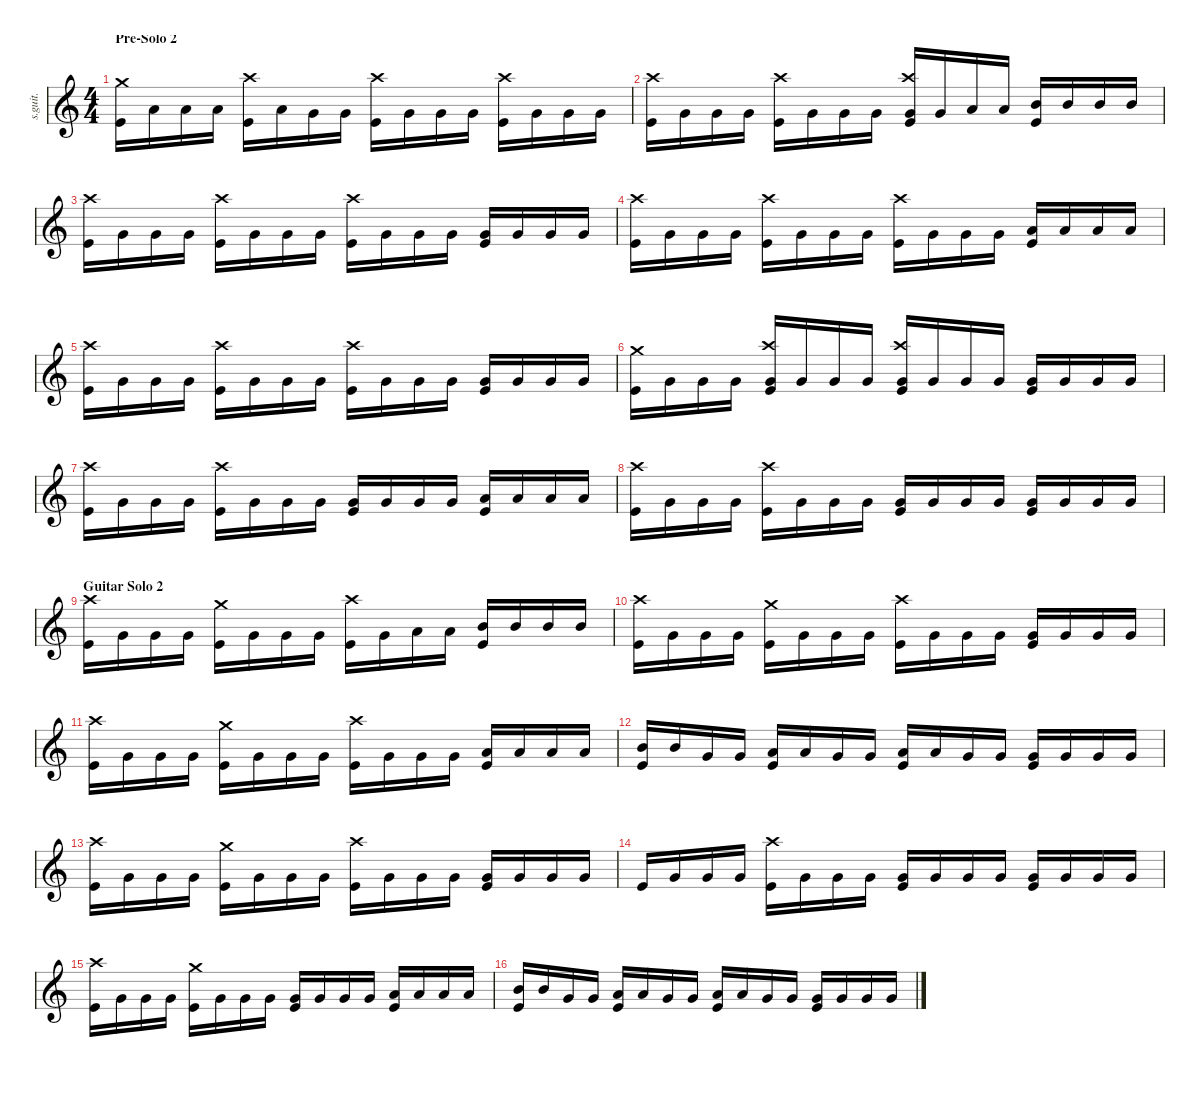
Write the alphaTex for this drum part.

\defaultSystemsLayout 4
\hideDynamics
\bracketExtendMode nobrackets
\track ("Bill Ward - Drums" "s.guit.") {instrument percussion}
\staff {score}
\articulation defaults
\ts (4 4)
\section ("" "Pre-Solo 2")
\tempo (157 hide)
\clef g2
\ks c
("Crash medium (hit)" "Kick (hit)").16{lyrics (0 "") lyrics (1 "") lyrics (2 "") lyrics (3 "") lyrics (4 "") dy f} "Low Tom (hit)".16{lyrics (0 "") lyrics (1 "") lyrics (2 "") lyrics (3 "") lyrics (4 "")} "Low Tom (hit)".16{lyrics (0 "") lyrics (1 "") lyrics (2 "") lyrics (3 "") lyrics (4 "")} "Low Tom (hit)".16{lyrics (0 "") lyrics (1 "") lyrics (2 "") lyrics (3 "") lyrics (4 "")} ("Crash high (hit)" "Kick (hit)").16{lyrics (0 "") lyrics (1 "") lyrics (2 "") lyrics (3 "") lyrics (4 "")} "Low Tom (hit)".16{lyrics (0 "") lyrics (1 "") lyrics (2 "") lyrics (3 "") lyrics (4 "")} "Very Low Tom (hit)".16{lyrics (0 "") lyrics (1 "") lyrics (2 "") lyrics (3 "") lyrics (4 "")} "Very Low Tom (hit)".16{lyrics (0 "") lyrics (1 "") lyrics (2 "") lyrics (3 "") lyrics (4 "")} ("Crash high (hit)" "Kick (hit)").16{lyrics (0 "") lyrics (1 "") lyrics (2 "") lyrics (3 "") lyrics (4 "")} "Very Low Tom (hit)".16{lyrics (0 "") lyrics (1 "") lyrics (2 "") lyrics (3 "") lyrics (4 "")} "Very Low Tom (hit)".16{lyrics (0 "") lyrics (1 "") lyrics (2 "") lyrics (3 "") lyrics (4 "")} "Very Low Tom (hit)".16{lyrics (0 "") lyrics (1 "") lyrics (2 "") lyrics (3 "") lyrics (4 "")} ("Crash high (hit)" "Kick (hit)").16{lyrics (0 "") lyrics (1 "") lyrics (2 "") lyrics (3 "") lyrics (4 "")} "Very Low Tom (hit)".16{lyrics (0 "") lyrics (1 "") lyrics (2 "") lyrics (3 "") lyrics (4 "")} "Very Low Tom (hit)".16{lyrics (0 "") lyrics (1 "") lyrics (2 "") lyrics (3 "") lyrics (4 "")} "Very Low Tom (hit)".16{lyrics (0 "") lyrics (1 "") lyrics (2 "") lyrics (3 "") lyrics (4 "")} |
("Crash high (hit)" "Kick (hit)").16{lyrics (0 "") lyrics (1 "") lyrics (2 "") lyrics (3 "") lyrics (4 "")} "Very Low Tom (hit)".16{lyrics (0 "") lyrics (1 "") lyrics (2 "") lyrics (3 "") lyrics (4 "")} "Very Low Tom (hit)".16{lyrics (0 "") lyrics (1 "") lyrics (2 "") lyrics (3 "") lyrics (4 "")} "Very Low Tom (hit)".16{lyrics (0 "") lyrics (1 "") lyrics (2 "") lyrics (3 "") lyrics (4 "")} ("Crash high (hit)" "Kick (hit)").16{lyrics (0 "") lyrics (1 "") lyrics (2 "") lyrics (3 "") lyrics (4 "")} "Very Low Tom (hit)".16{lyrics (0 "") lyrics (1 "") lyrics (2 "") lyrics (3 "") lyrics (4 "")} "Very Low Tom (hit)".16{lyrics (0 "") lyrics (1 "") lyrics (2 "") lyrics (3 "") lyrics (4 "")} "Very Low Tom (hit)".16{lyrics (0 "") lyrics (1 "") lyrics (2 "") lyrics (3 "") lyrics (4 "")} ("Crash high (hit)" "Very Low Tom (hit)" "Kick (hit)").16{lyrics (0 "") lyrics (1 "") lyrics (2 "") lyrics (3 "") lyrics (4 "")} "Very Low Tom (hit)".16{lyrics (0 "") lyrics (1 "") lyrics (2 "") lyrics (3 "") lyrics (4 "")} "Low Tom (hit)".16{lyrics (0 "") lyrics (1 "") lyrics (2 "") lyrics (3 "") lyrics (4 "")} "Low Tom (hit)".16{lyrics (0 "") lyrics (1 "") lyrics (2 "") lyrics (3 "") lyrics (4 "")} ("Mid Tom (hit)" "Kick (hit)").16{lyrics (0 "") lyrics (1 "") lyrics (2 "") lyrics (3 "") lyrics (4 "")} "Mid Tom (hit)".16{lyrics (0 "") lyrics (1 "") lyrics (2 "") lyrics (3 "") lyrics (4 "")} "Mid Tom (hit)".16{lyrics (0 "") lyrics (1 "") lyrics (2 "") lyrics (3 "") lyrics (4 "")} "Mid Tom (hit)".16{lyrics (0 "") lyrics (1 "") lyrics (2 "") lyrics (3 "") lyrics (4 "")} |
("Crash high (hit)" "Kick (hit)").16{lyrics (0 "") lyrics (1 "") lyrics (2 "") lyrics (3 "") lyrics (4 "")} "Very Low Tom (hit)".16{lyrics (0 "") lyrics (1 "") lyrics (2 "") lyrics (3 "") lyrics (4 "")} "Very Low Tom (hit)".16{lyrics (0 "") lyrics (1 "") lyrics (2 "") lyrics (3 "") lyrics (4 "")} "Very Low Tom (hit)".16{lyrics (0 "") lyrics (1 "") lyrics (2 "") lyrics (3 "") lyrics (4 "")} ("Crash high (hit)" "Kick (hit)").16{lyrics (0 "") lyrics (1 "") lyrics (2 "") lyrics (3 "") lyrics (4 "")} "Very Low Tom (hit)".16{lyrics (0 "") lyrics (1 "") lyrics (2 "") lyrics (3 "") lyrics (4 "")} "Very Low Tom (hit)".16{lyrics (0 "") lyrics (1 "") lyrics (2 "") lyrics (3 "") lyrics (4 "")} "Very Low Tom (hit)".16{lyrics (0 "") lyrics (1 "") lyrics (2 "") lyrics (3 "") lyrics (4 "")} ("Crash high (hit)" "Kick (hit)").16{lyrics (0 "") lyrics (1 "") lyrics (2 "") lyrics (3 "") lyrics (4 "")} "Very Low Tom (hit)".16{lyrics (0 "") lyrics (1 "") lyrics (2 "") lyrics (3 "") lyrics (4 "")} "Very Low Tom (hit)".16{lyrics (0 "") lyrics (1 "") lyrics (2 "") lyrics (3 "") lyrics (4 "")} "Very Low Tom (hit)".16{lyrics (0 "") lyrics (1 "") lyrics (2 "") lyrics (3 "") lyrics (4 "")} ("Very Low Tom (hit)" "Kick (hit)").16{lyrics (0 "") lyrics (1 "") lyrics (2 "") lyrics (3 "") lyrics (4 "")} "Very Low Tom (hit)".16{lyrics (0 "") lyrics (1 "") lyrics (2 "") lyrics (3 "") lyrics (4 "")} "Very Low Tom (hit)".16{lyrics (0 "") lyrics (1 "") lyrics (2 "") lyrics (3 "") lyrics (4 "")} "Very Low Tom (hit)".16{lyrics (0 "") lyrics (1 "") lyrics (2 "") lyrics (3 "") lyrics (4 "")} |
("Crash high (hit)" "Kick (hit)").16{lyrics (0 "") lyrics (1 "") lyrics (2 "") lyrics (3 "") lyrics (4 "")} "Very Low Tom (hit)".16{lyrics (0 "") lyrics (1 "") lyrics (2 "") lyrics (3 "") lyrics (4 "")} "Very Low Tom (hit)".16{lyrics (0 "") lyrics (1 "") lyrics (2 "") lyrics (3 "") lyrics (4 "")} "Very Low Tom (hit)".16{lyrics (0 "") lyrics (1 "") lyrics (2 "") lyrics (3 "") lyrics (4 "")} ("Crash high (hit)" "Kick (hit)").16{lyrics (0 "") lyrics (1 "") lyrics (2 "") lyrics (3 "") lyrics (4 "")} "Very Low Tom (hit)".16{lyrics (0 "") lyrics (1 "") lyrics (2 "") lyrics (3 "") lyrics (4 "")} "Very Low Tom (hit)".16{lyrics (0 "") lyrics (1 "") lyrics (2 "") lyrics (3 "") lyrics (4 "")} "Very Low Tom (hit)".16{lyrics (0 "") lyrics (1 "") lyrics (2 "") lyrics (3 "") lyrics (4 "")} ("Crash high (hit)" "Kick (hit)").16{lyrics (0 "") lyrics (1 "") lyrics (2 "") lyrics (3 "") lyrics (4 "")} "Very Low Tom (hit)".16{lyrics (0 "") lyrics (1 "") lyrics (2 "") lyrics (3 "") lyrics (4 "")} "Very Low Tom (hit)".16{lyrics (0 "") lyrics (1 "") lyrics (2 "") lyrics (3 "") lyrics (4 "")} "Very Low Tom (hit)".16{lyrics (0 "") lyrics (1 "") lyrics (2 "") lyrics (3 "") lyrics (4 "")} ("Low Tom (hit)" "Kick (hit)").16{lyrics (0 "") lyrics (1 "") lyrics (2 "") lyrics (3 "") lyrics (4 "")} "Low Tom (hit)".16{lyrics (0 "") lyrics (1 "") lyrics (2 "") lyrics (3 "") lyrics (4 "")} "Low Tom (hit)".16{lyrics (0 "") lyrics (1 "") lyrics (2 "") lyrics (3 "") lyrics (4 "")} "Low Tom (hit)".16{lyrics (0 "") lyrics (1 "") lyrics (2 "") lyrics (3 "") lyrics (4 "")} |
("Crash high (hit)" "Kick (hit)").16{lyrics (0 "") lyrics (1 "") lyrics (2 "") lyrics (3 "") lyrics (4 "")} "Very Low Tom (hit)".16{lyrics (0 "") lyrics (1 "") lyrics (2 "") lyrics (3 "") lyrics (4 "")} "Very Low Tom (hit)".16{lyrics (0 "") lyrics (1 "") lyrics (2 "") lyrics (3 "") lyrics (4 "")} "Very Low Tom (hit)".16{lyrics (0 "") lyrics (1 "") lyrics (2 "") lyrics (3 "") lyrics (4 "")} ("Crash high (hit)" "Kick (hit)").16{lyrics (0 "") lyrics (1 "") lyrics (2 "") lyrics (3 "") lyrics (4 "")} "Very Low Tom (hit)".16{lyrics (0 "") lyrics (1 "") lyrics (2 "") lyrics (3 "") lyrics (4 "")} "Very Low Tom (hit)".16{lyrics (0 "") lyrics (1 "") lyrics (2 "") lyrics (3 "") lyrics (4 "")} "Very Low Tom (hit)".16{lyrics (0 "") lyrics (1 "") lyrics (2 "") lyrics (3 "") lyrics (4 "")} ("Crash high (hit)" "Kick (hit)").16{lyrics (0 "") lyrics (1 "") lyrics (2 "") lyrics (3 "") lyrics (4 "")} "Very Low Tom (hit)".16{lyrics (0 "") lyrics (1 "") lyrics (2 "") lyrics (3 "") lyrics (4 "")} "Very Low Tom (hit)".16{lyrics (0 "") lyrics (1 "") lyrics (2 "") lyrics (3 "") lyrics (4 "")} "Very Low Tom (hit)".16{lyrics (0 "") lyrics (1 "") lyrics (2 "") lyrics (3 "") lyrics (4 "")} ("Very Low Tom (hit)" "Kick (hit)").16{lyrics (0 "") lyrics (1 "") lyrics (2 "") lyrics (3 "") lyrics (4 "")} "Very Low Tom (hit)".16{lyrics (0 "") lyrics (1 "") lyrics (2 "") lyrics (3 "") lyrics (4 "")} "Very Low Tom (hit)".16{lyrics (0 "") lyrics (1 "") lyrics (2 "") lyrics (3 "") lyrics (4 "")} "Very Low Tom (hit)".16{lyrics (0 "") lyrics (1 "") lyrics (2 "") lyrics (3 "") lyrics (4 "")} |
("Crash medium (hit)" "Kick (hit)").16{lyrics (0 "") lyrics (1 "") lyrics (2 "") lyrics (3 "") lyrics (4 "")} "Very Low Tom (hit)".16{lyrics (0 "") lyrics (1 "") lyrics (2 "") lyrics (3 "") lyrics (4 "")} "Very Low Tom (hit)".16{lyrics (0 "") lyrics (1 "") lyrics (2 "") lyrics (3 "") lyrics (4 "")} "Very Low Tom (hit)".16{lyrics (0 "") lyrics (1 "") lyrics (2 "") lyrics (3 "") lyrics (4 "")} ("Crash high (hit)" "Very Low Tom (hit)" "Kick (hit)").16{lyrics (0 "") lyrics (1 "") lyrics (2 "") lyrics (3 "") lyrics (4 "")} "Very Low Tom (hit)".16{lyrics (0 "") lyrics (1 "") lyrics (2 "") lyrics (3 "") lyrics (4 "")} "Very Low Tom (hit)".16{lyrics (0 "") lyrics (1 "") lyrics (2 "") lyrics (3 "") lyrics (4 "")} "Very Low Tom (hit)".16{lyrics (0 "") lyrics (1 "") lyrics (2 "") lyrics (3 "") lyrics (4 "")} ("Crash high (hit)" "Very Low Tom (hit)" "Kick (hit)").16{lyrics (0 "") lyrics (1 "") lyrics (2 "") lyrics (3 "") lyrics (4 "")} "Very Low Tom (hit)".16{lyrics (0 "") lyrics (1 "") lyrics (2 "") lyrics (3 "") lyrics (4 "")} "Very Low Tom (hit)".16{lyrics (0 "") lyrics (1 "") lyrics (2 "") lyrics (3 "") lyrics (4 "")} "Very Low Tom (hit)".16{lyrics (0 "") lyrics (1 "") lyrics (2 "") lyrics (3 "") lyrics (4 "")} ("Very Low Tom (hit)" "Kick (hit)").16{lyrics (0 "") lyrics (1 "") lyrics (2 "") lyrics (3 "") lyrics (4 "")} "Very Low Tom (hit)".16{lyrics (0 "") lyrics (1 "") lyrics (2 "") lyrics (3 "") lyrics (4 "")} "Very Low Tom (hit)".16{lyrics (0 "") lyrics (1 "") lyrics (2 "") lyrics (3 "") lyrics (4 "")} "Very Low Tom (hit)".16{lyrics (0 "") lyrics (1 "") lyrics (2 "") lyrics (3 "") lyrics (4 "")} |
("Crash high (hit)" "Kick (hit)").16{lyrics (0 "") lyrics (1 "") lyrics (2 "") lyrics (3 "") lyrics (4 "")} "Very Low Tom (hit)".16{lyrics (0 "") lyrics (1 "") lyrics (2 "") lyrics (3 "") lyrics (4 "")} "Very Low Tom (hit)".16{lyrics (0 "") lyrics (1 "") lyrics (2 "") lyrics (3 "") lyrics (4 "")} "Very Low Tom (hit)".16{lyrics (0 "") lyrics (1 "") lyrics (2 "") lyrics (3 "") lyrics (4 "")} ("Crash high (hit)" "Kick (hit)").16{lyrics (0 "") lyrics (1 "") lyrics (2 "") lyrics (3 "") lyrics (4 "")} "Very Low Tom (hit)".16{lyrics (0 "") lyrics (1 "") lyrics (2 "") lyrics (3 "") lyrics (4 "")} "Very Low Tom (hit)".16{lyrics (0 "") lyrics (1 "") lyrics (2 "") lyrics (3 "") lyrics (4 "")} "Very Low Tom (hit)".16{lyrics (0 "") lyrics (1 "") lyrics (2 "") lyrics (3 "") lyrics (4 "")} ("Very Low Tom (hit)" "Kick (hit)").16{lyrics (0 "") lyrics (1 "") lyrics (2 "") lyrics (3 "") lyrics (4 "")} "Very Low Tom (hit)".16{lyrics (0 "") lyrics (1 "") lyrics (2 "") lyrics (3 "") lyrics (4 "")} "Very Low Tom (hit)".16{lyrics (0 "") lyrics (1 "") lyrics (2 "") lyrics (3 "") lyrics (4 "")} "Very Low Tom (hit)".16{lyrics (0 "") lyrics (1 "") lyrics (2 "") lyrics (3 "") lyrics (4 "")} ("Low Tom (hit)" "Kick (hit)").16{lyrics (0 "") lyrics (1 "") lyrics (2 "") lyrics (3 "") lyrics (4 "")} "Low Tom (hit)".16{lyrics (0 "") lyrics (1 "") lyrics (2 "") lyrics (3 "") lyrics (4 "")} "Low Tom (hit)".16{lyrics (0 "") lyrics (1 "") lyrics (2 "") lyrics (3 "") lyrics (4 "")} "Low Tom (hit)".16{lyrics (0 "") lyrics (1 "") lyrics (2 "") lyrics (3 "") lyrics (4 "")} |
("Crash high (hit)" "Kick (hit)").16{lyrics (0 "") lyrics (1 "") lyrics (2 "") lyrics (3 "") lyrics (4 "")} "Very Low Tom (hit)".16{lyrics (0 "") lyrics (1 "") lyrics (2 "") lyrics (3 "") lyrics (4 "")} "Very Low Tom (hit)".16{lyrics (0 "") lyrics (1 "") lyrics (2 "") lyrics (3 "") lyrics (4 "")} "Very Low Tom (hit)".16{lyrics (0 "") lyrics (1 "") lyrics (2 "") lyrics (3 "") lyrics (4 "")} ("Crash high (hit)" "Kick (hit)").16{lyrics (0 "") lyrics (1 "") lyrics (2 "") lyrics (3 "") lyrics (4 "")} "Very Low Tom (hit)".16{lyrics (0 "") lyrics (1 "") lyrics (2 "") lyrics (3 "") lyrics (4 "")} "Very Low Tom (hit)".16{lyrics (0 "") lyrics (1 "") lyrics (2 "") lyrics (3 "") lyrics (4 "")} "Very Low Tom (hit)".16{lyrics (0 "") lyrics (1 "") lyrics (2 "") lyrics (3 "") lyrics (4 "")} ("Very Low Tom (hit)" "Kick (hit)").16{lyrics (0 "") lyrics (1 "") lyrics (2 "") lyrics (3 "") lyrics (4 "")} "Very Low Tom (hit)".16{lyrics (0 "") lyrics (1 "") lyrics (2 "") lyrics (3 "") lyrics (4 "")} "Very Low Tom (hit)".16{lyrics (0 "") lyrics (1 "") lyrics (2 "") lyrics (3 "") lyrics (4 "")} "Very Low Tom (hit)".16{lyrics (0 "") lyrics (1 "") lyrics (2 "") lyrics (3 "") lyrics (4 "")} ("Very Low Tom (hit)" "Kick (hit)").16{lyrics (0 "") lyrics (1 "") lyrics (2 "") lyrics (3 "") lyrics (4 "")} "Very Low Tom (hit)".16{lyrics (0 "") lyrics (1 "") lyrics (2 "") lyrics (3 "") lyrics (4 "")} "Very Low Tom (hit)".16{lyrics (0 "") lyrics (1 "") lyrics (2 "") lyrics (3 "") lyrics (4 "")} "Very Low Tom (hit)".16{lyrics (0 "") lyrics (1 "") lyrics (2 "") lyrics (3 "") lyrics (4 "")} |
\section ("" "Guitar Solo 2")
("Crash high (hit)" "Kick (hit)").16{lyrics (0 "") lyrics (1 "") lyrics (2 "") lyrics (3 "") lyrics (4 "")} "Very Low Tom (hit)".16{lyrics (0 "") lyrics (1 "") lyrics (2 "") lyrics (3 "") lyrics (4 "")} "Very Low Tom (hit)".16{lyrics (0 "") lyrics (1 "") lyrics (2 "") lyrics (3 "") lyrics (4 "")} "Very Low Tom (hit)".16{lyrics (0 "") lyrics (1 "") lyrics (2 "") lyrics (3 "") lyrics (4 "")} ("Crash medium (hit)" "Kick (hit)").16{lyrics (0 "") lyrics (1 "") lyrics (2 "") lyrics (3 "") lyrics (4 "")} "Very Low Tom (hit)".16{lyrics (0 "") lyrics (1 "") lyrics (2 "") lyrics (3 "") lyrics (4 "")} "Very Low Tom (hit)".16{lyrics (0 "") lyrics (1 "") lyrics (2 "") lyrics (3 "") lyrics (4 "")} "Very Low Tom (hit)".16{lyrics (0 "") lyrics (1 "") lyrics (2 "") lyrics (3 "") lyrics (4 "")} ("Crash high (hit)" "Kick (hit)").16{lyrics (0 "") lyrics (1 "") lyrics (2 "") lyrics (3 "") lyrics (4 "")} "Very Low Tom (hit)".16{lyrics (0 "") lyrics (1 "") lyrics (2 "") lyrics (3 "") lyrics (4 "")} "Low Tom (hit)".16{lyrics (0 "") lyrics (1 "") lyrics (2 "") lyrics (3 "") lyrics (4 "")} "Low Tom (hit)".16{lyrics (0 "") lyrics (1 "") lyrics (2 "") lyrics (3 "") lyrics (4 "")} ("Mid Tom (hit)" "Kick (hit)").16{lyrics (0 "") lyrics (1 "") lyrics (2 "") lyrics (3 "") lyrics (4 "")} "Mid Tom (hit)".16{lyrics (0 "") lyrics (1 "") lyrics (2 "") lyrics (3 "") lyrics (4 "")} "Mid Tom (hit)".16{lyrics (0 "") lyrics (1 "") lyrics (2 "") lyrics (3 "") lyrics (4 "")} "Mid Tom (hit)".16{lyrics (0 "") lyrics (1 "") lyrics (2 "") lyrics (3 "") lyrics (4 "")} |
("Crash high (hit)" "Kick (hit)").16{lyrics (0 "") lyrics (1 "") lyrics (2 "") lyrics (3 "") lyrics (4 "")} "Very Low Tom (hit)".16{lyrics (0 "") lyrics (1 "") lyrics (2 "") lyrics (3 "") lyrics (4 "")} "Very Low Tom (hit)".16{lyrics (0 "") lyrics (1 "") lyrics (2 "") lyrics (3 "") lyrics (4 "")} "Very Low Tom (hit)".16{lyrics (0 "") lyrics (1 "") lyrics (2 "") lyrics (3 "") lyrics (4 "")} ("Crash medium (hit)" "Kick (hit)").16{lyrics (0 "") lyrics (1 "") lyrics (2 "") lyrics (3 "") lyrics (4 "")} "Very Low Tom (hit)".16{lyrics (0 "") lyrics (1 "") lyrics (2 "") lyrics (3 "") lyrics (4 "")} "Very Low Tom (hit)".16{lyrics (0 "") lyrics (1 "") lyrics (2 "") lyrics (3 "") lyrics (4 "")} "Very Low Tom (hit)".16{lyrics (0 "") lyrics (1 "") lyrics (2 "") lyrics (3 "") lyrics (4 "")} ("Crash high (hit)" "Kick (hit)").16{lyrics (0 "") lyrics (1 "") lyrics (2 "") lyrics (3 "") lyrics (4 "")} "Very Low Tom (hit)".16{lyrics (0 "") lyrics (1 "") lyrics (2 "") lyrics (3 "") lyrics (4 "")} "Very Low Tom (hit)".16{lyrics (0 "") lyrics (1 "") lyrics (2 "") lyrics (3 "") lyrics (4 "")} "Very Low Tom (hit)".16{lyrics (0 "") lyrics (1 "") lyrics (2 "") lyrics (3 "") lyrics (4 "")} ("Very Low Tom (hit)" "Kick (hit)").16{lyrics (0 "") lyrics (1 "") lyrics (2 "") lyrics (3 "") lyrics (4 "")} "Very Low Tom (hit)".16{lyrics (0 "") lyrics (1 "") lyrics (2 "") lyrics (3 "") lyrics (4 "")} "Very Low Tom (hit)".16{lyrics (0 "") lyrics (1 "") lyrics (2 "") lyrics (3 "") lyrics (4 "")} "Very Low Tom (hit)".16{lyrics (0 "") lyrics (1 "") lyrics (2 "") lyrics (3 "") lyrics (4 "")} |
("Crash high (hit)" "Kick (hit)").16{lyrics (0 "") lyrics (1 "") lyrics (2 "") lyrics (3 "") lyrics (4 "")} "Very Low Tom (hit)".16{lyrics (0 "") lyrics (1 "") lyrics (2 "") lyrics (3 "") lyrics (4 "")} "Very Low Tom (hit)".16{lyrics (0 "") lyrics (1 "") lyrics (2 "") lyrics (3 "") lyrics (4 "")} "Very Low Tom (hit)".16{lyrics (0 "") lyrics (1 "") lyrics (2 "") lyrics (3 "") lyrics (4 "")} ("Crash medium (hit)" "Kick (hit)").16{lyrics (0 "") lyrics (1 "") lyrics (2 "") lyrics (3 "") lyrics (4 "")} "Very Low Tom (hit)".16{lyrics (0 "") lyrics (1 "") lyrics (2 "") lyrics (3 "") lyrics (4 "")} "Very Low Tom (hit)".16{lyrics (0 "") lyrics (1 "") lyrics (2 "") lyrics (3 "") lyrics (4 "")} "Very Low Tom (hit)".16{lyrics (0 "") lyrics (1 "") lyrics (2 "") lyrics (3 "") lyrics (4 "")} ("Crash high (hit)" "Kick (hit)").16{lyrics (0 "") lyrics (1 "") lyrics (2 "") lyrics (3 "") lyrics (4 "")} "Very Low Tom (hit)".16{lyrics (0 "") lyrics (1 "") lyrics (2 "") lyrics (3 "") lyrics (4 "")} "Very Low Tom (hit)".16{lyrics (0 "") lyrics (1 "") lyrics (2 "") lyrics (3 "") lyrics (4 "")} "Very Low Tom (hit)".16{lyrics (0 "") lyrics (1 "") lyrics (2 "") lyrics (3 "") lyrics (4 "")} ("Low Tom (hit)" "Kick (hit)").16{lyrics (0 "") lyrics (1 "") lyrics (2 "") lyrics (3 "") lyrics (4 "")} "Low Tom (hit)".16{lyrics (0 "") lyrics (1 "") lyrics (2 "") lyrics (3 "") lyrics (4 "")} "Low Tom (hit)".16{lyrics (0 "") lyrics (1 "") lyrics (2 "") lyrics (3 "") lyrics (4 "")} "Low Tom (hit)".16{lyrics (0 "") lyrics (1 "") lyrics (2 "") lyrics (3 "") lyrics (4 "")} |
("Mid Tom (hit)" "Kick (hit)").16{lyrics (0 "") lyrics (1 "") lyrics (2 "") lyrics (3 "") lyrics (4 "")} "Mid Tom (hit)".16{lyrics (0 "") lyrics (1 "") lyrics (2 "") lyrics (3 "") lyrics (4 "")} "Very Low Tom (hit)".16{lyrics (0 "") lyrics (1 "") lyrics (2 "") lyrics (3 "") lyrics (4 "")} "Very Low Tom (hit)".16{lyrics (0 "") lyrics (1 "") lyrics (2 "") lyrics (3 "") lyrics (4 "")} ("Low Tom (hit)" "Kick (hit)").16{lyrics (0 "") lyrics (1 "") lyrics (2 "") lyrics (3 "") lyrics (4 "")} "Low Tom (hit)".16{lyrics (0 "") lyrics (1 "") lyrics (2 "") lyrics (3 "") lyrics (4 "")} "Very Low Tom (hit)".16{lyrics (0 "") lyrics (1 "") lyrics (2 "") lyrics (3 "") lyrics (4 "")} "Very Low Tom (hit)".16{lyrics (0 "") lyrics (1 "") lyrics (2 "") lyrics (3 "") lyrics (4 "")} ("Low Floor Tom (hit)" "Kick (hit)").16{lyrics (0 "") lyrics (1 "") lyrics (2 "") lyrics (3 "") lyrics (4 "")} "Low Floor Tom (hit)".16{lyrics (0 "") lyrics (1 "") lyrics (2 "") lyrics (3 "") lyrics (4 "")} "Very Low Tom (hit)".16{lyrics (0 "") lyrics (1 "") lyrics (2 "") lyrics (3 "") lyrics (4 "")} "Very Low Tom (hit)".16{lyrics (0 "") lyrics (1 "") lyrics (2 "") lyrics (3 "") lyrics (4 "")} ("Very Low Tom (hit)" "Kick (hit)").16{lyrics (0 "") lyrics (1 "") lyrics (2 "") lyrics (3 "") lyrics (4 "")} "Very Low Tom (hit)".16{lyrics (0 "") lyrics (1 "") lyrics (2 "") lyrics (3 "") lyrics (4 "")} "Very Low Tom (hit)".16{lyrics (0 "") lyrics (1 "") lyrics (2 "") lyrics (3 "") lyrics (4 "")} "Very Low Tom (hit)".16{lyrics (0 "") lyrics (1 "") lyrics (2 "") lyrics (3 "") lyrics (4 "")} |
("Crash high (hit)" "Kick (hit)").16{lyrics (0 "") lyrics (1 "") lyrics (2 "") lyrics (3 "") lyrics (4 "")} "Very Low Tom (hit)".16{lyrics (0 "") lyrics (1 "") lyrics (2 "") lyrics (3 "") lyrics (4 "")} "Very Low Tom (hit)".16{lyrics (0 "") lyrics (1 "") lyrics (2 "") lyrics (3 "") lyrics (4 "")} "Very Low Tom (hit)".16{lyrics (0 "") lyrics (1 "") lyrics (2 "") lyrics (3 "") lyrics (4 "")} ("Crash medium (hit)" "Kick (hit)").16{lyrics (0 "") lyrics (1 "") lyrics (2 "") lyrics (3 "") lyrics (4 "")} "Very Low Tom (hit)".16{lyrics (0 "") lyrics (1 "") lyrics (2 "") lyrics (3 "") lyrics (4 "")} "Very Low Tom (hit)".16{lyrics (0 "") lyrics (1 "") lyrics (2 "") lyrics (3 "") lyrics (4 "")} "Very Low Tom (hit)".16{lyrics (0 "") lyrics (1 "") lyrics (2 "") lyrics (3 "") lyrics (4 "")} ("Crash high (hit)" "Kick (hit)").16{lyrics (0 "") lyrics (1 "") lyrics (2 "") lyrics (3 "") lyrics (4 "")} "Very Low Tom (hit)".16{lyrics (0 "") lyrics (1 "") lyrics (2 "") lyrics (3 "") lyrics (4 "")} "Very Low Tom (hit)".16{lyrics (0 "") lyrics (1 "") lyrics (2 "") lyrics (3 "") lyrics (4 "")} "Very Low Tom (hit)".16{lyrics (0 "") lyrics (1 "") lyrics (2 "") lyrics (3 "") lyrics (4 "")} ("Very Low Tom (hit)" "Kick (hit)").16{lyrics (0 "") lyrics (1 "") lyrics (2 "") lyrics (3 "") lyrics (4 "")} "Very Low Tom (hit)".16{lyrics (0 "") lyrics (1 "") lyrics (2 "") lyrics (3 "") lyrics (4 "")} "Very Low Tom (hit)".16{lyrics (0 "") lyrics (1 "") lyrics (2 "") lyrics (3 "") lyrics (4 "")} "Very Low Tom (hit)".16{lyrics (0 "") lyrics (1 "") lyrics (2 "") lyrics (3 "") lyrics (4 "")} |
"Kick (hit)".16{lyrics (0 "") lyrics (1 "") lyrics (2 "") lyrics (3 "") lyrics (4 "")} "Very Low Tom (hit)".16{lyrics (0 "") lyrics (1 "") lyrics (2 "") lyrics (3 "") lyrics (4 "")} "Very Low Tom (hit)".16{lyrics (0 "") lyrics (1 "") lyrics (2 "") lyrics (3 "") lyrics (4 "")} "Very Low Tom (hit)".16{lyrics (0 "") lyrics (1 "") lyrics (2 "") lyrics (3 "") lyrics (4 "")} ("Crash high (hit)" "Kick (hit)").16{lyrics (0 "") lyrics (1 "") lyrics (2 "") lyrics (3 "") lyrics (4 "")} "Very Low Tom (hit)".16{lyrics (0 "") lyrics (1 "") lyrics (2 "") lyrics (3 "") lyrics (4 "")} "Very Low Tom (hit)".16{lyrics (0 "") lyrics (1 "") lyrics (2 "") lyrics (3 "") lyrics (4 "")} "Very Low Tom (hit)".16{lyrics (0 "") lyrics (1 "") lyrics (2 "") lyrics (3 "") lyrics (4 "")} ("Very Low Tom (hit)" "Kick (hit)").16{lyrics (0 "") lyrics (1 "") lyrics (2 "") lyrics (3 "") lyrics (4 "")} "Very Low Tom (hit)".16{lyrics (0 "") lyrics (1 "") lyrics (2 "") lyrics (3 "") lyrics (4 "")} "Very Low Tom (hit)".16{lyrics (0 "") lyrics (1 "") lyrics (2 "") lyrics (3 "") lyrics (4 "")} "Very Low Tom (hit)".16{lyrics (0 "") lyrics (1 "") lyrics (2 "") lyrics (3 "") lyrics (4 "")} ("Very Low Tom (hit)" "Kick (hit)").16{lyrics (0 "") lyrics (1 "") lyrics (2 "") lyrics (3 "") lyrics (4 "")} "Very Low Tom (hit)".16{lyrics (0 "") lyrics (1 "") lyrics (2 "") lyrics (3 "") lyrics (4 "")} "Very Low Tom (hit)".16{lyrics (0 "") lyrics (1 "") lyrics (2 "") lyrics (3 "") lyrics (4 "")} "Very Low Tom (hit)".16{lyrics (0 "") lyrics (1 "") lyrics (2 "") lyrics (3 "") lyrics (4 "")} |
("Crash high (hit)" "Kick (hit)").16{lyrics (0 "") lyrics (1 "") lyrics (2 "") lyrics (3 "") lyrics (4 "")} "Very Low Tom (hit)".16{lyrics (0 "") lyrics (1 "") lyrics (2 "") lyrics (3 "") lyrics (4 "")} "Very Low Tom (hit)".16{lyrics (0 "") lyrics (1 "") lyrics (2 "") lyrics (3 "") lyrics (4 "")} "Very Low Tom (hit)".16{lyrics (0 "") lyrics (1 "") lyrics (2 "") lyrics (3 "") lyrics (4 "")} ("Crash medium (hit)" "Kick (hit)").16{lyrics (0 "") lyrics (1 "") lyrics (2 "") lyrics (3 "") lyrics (4 "")} "Very Low Tom (hit)".16{lyrics (0 "") lyrics (1 "") lyrics (2 "") lyrics (3 "") lyrics (4 "")} "Very Low Tom (hit)".16{lyrics (0 "") lyrics (1 "") lyrics (2 "") lyrics (3 "") lyrics (4 "")} "Very Low Tom (hit)".16{lyrics (0 "") lyrics (1 "") lyrics (2 "") lyrics (3 "") lyrics (4 "")} ("Very Low Tom (hit)" "Kick (hit)").16{lyrics (0 "") lyrics (1 "") lyrics (2 "") lyrics (3 "") lyrics (4 "")} "Very Low Tom (hit)".16{lyrics (0 "") lyrics (1 "") lyrics (2 "") lyrics (3 "") lyrics (4 "")} "Very Low Tom (hit)".16{lyrics (0 "") lyrics (1 "") lyrics (2 "") lyrics (3 "") lyrics (4 "")} "Very Low Tom (hit)".16{lyrics (0 "") lyrics (1 "") lyrics (2 "") lyrics (3 "") lyrics (4 "")} ("Low Tom (hit)" "Kick (hit)").16{lyrics (0 "") lyrics (1 "") lyrics (2 "") lyrics (3 "") lyrics (4 "")} "Low Tom (hit)".16{lyrics (0 "") lyrics (1 "") lyrics (2 "") lyrics (3 "") lyrics (4 "")} "Low Tom (hit)".16{lyrics (0 "") lyrics (1 "") lyrics (2 "") lyrics (3 "") lyrics (4 "")} "Low Tom (hit)".16{lyrics (0 "") lyrics (1 "") lyrics (2 "") lyrics (3 "") lyrics (4 "")} |
("Mid Tom (hit)" "Kick (hit)").16{lyrics (0 "") lyrics (1 "") lyrics (2 "") lyrics (3 "") lyrics (4 "")} "Mid Tom (hit)".16{lyrics (0 "") lyrics (1 "") lyrics (2 "") lyrics (3 "") lyrics (4 "")} "Very Low Tom (hit)".16{lyrics (0 "") lyrics (1 "") lyrics (2 "") lyrics (3 "") lyrics (4 "")} "Very Low Tom (hit)".16{lyrics (0 "") lyrics (1 "") lyrics (2 "") lyrics (3 "") lyrics (4 "")} ("Low Tom (hit)" "Kick (hit)").16{lyrics (0 "") lyrics (1 "") lyrics (2 "") lyrics (3 "") lyrics (4 "")} "Low Tom (hit)".16{lyrics (0 "") lyrics (1 "") lyrics (2 "") lyrics (3 "") lyrics (4 "")} "Very Low Tom (hit)".16{lyrics (0 "") lyrics (1 "") lyrics (2 "") lyrics (3 "") lyrics (4 "")} "Very Low Tom (hit)".16{lyrics (0 "") lyrics (1 "") lyrics (2 "") lyrics (3 "") lyrics (4 "")} ("Low Floor Tom (hit)" "Kick (hit)").16{lyrics (0 "") lyrics (1 "") lyrics (2 "") lyrics (3 "") lyrics (4 "")} "Low Floor Tom (hit)".16{lyrics (0 "") lyrics (1 "") lyrics (2 "") lyrics (3 "") lyrics (4 "")} "Very Low Tom (hit)".16{lyrics (0 "") lyrics (1 "") lyrics (2 "") lyrics (3 "") lyrics (4 "")} "Very Low Tom (hit)".16{lyrics (0 "") lyrics (1 "") lyrics (2 "") lyrics (3 "") lyrics (4 "")} ("Very Low Tom (hit)" "Kick (hit)").16{lyrics (0 "") lyrics (1 "") lyrics (2 "") lyrics (3 "") lyrics (4 "")} "Very Low Tom (hit)".16{lyrics (0 "") lyrics (1 "") lyrics (2 "") lyrics (3 "") lyrics (4 "")} "Very Low Tom (hit)".16{lyrics (0 "") lyrics (1 "") lyrics (2 "") lyrics (3 "") lyrics (4 "")} "Very Low Tom (hit)".16{lyrics (0 "") lyrics (1 "") lyrics (2 "") lyrics (3 "") lyrics (4 "")}
